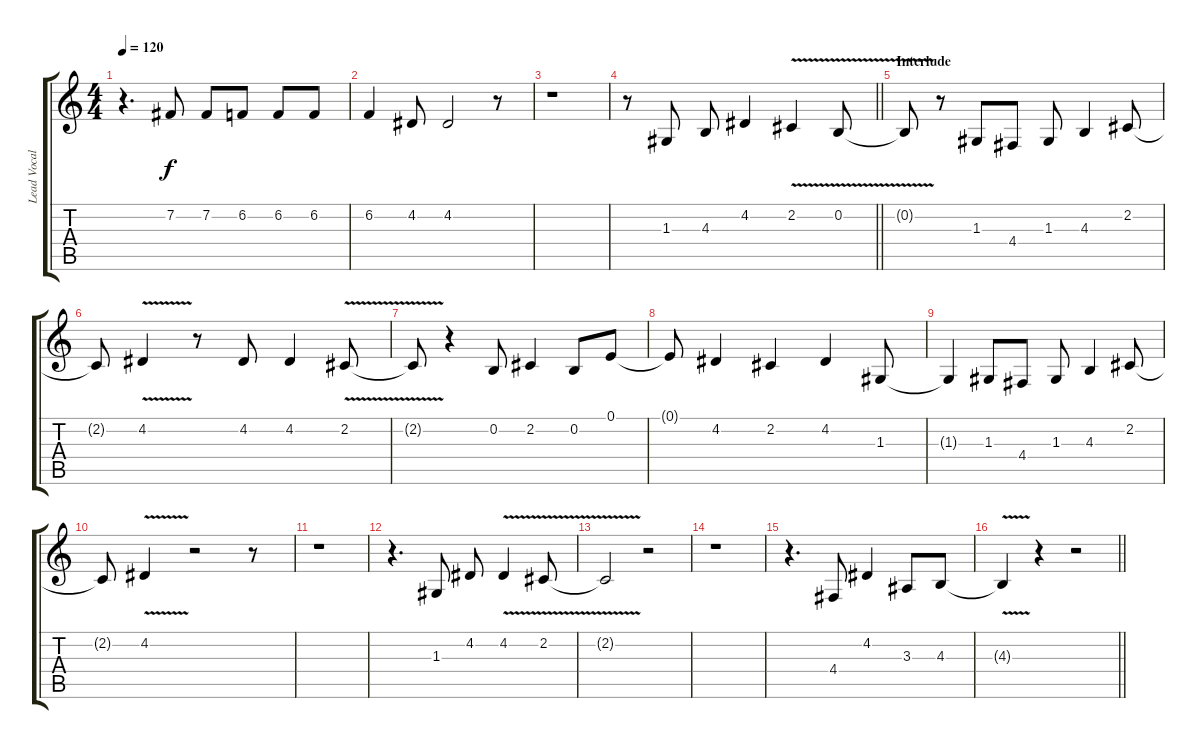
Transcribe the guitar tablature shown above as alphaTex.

\track ("Lead Vocals" "Lead Vocal") {instrument violin}
\staff {score tabs}
\tuning (E4 B3 G3 D3 A2 E2) {hide}
\ts (4 4)
\tempo 120
\clef g2
\ks c
r.4{d dy f} 7.2.8 7.2.8 6.2.8 6.2.8 6.2.8 |
6.2.4 4.2.8 4.2.2 r.8 |
r.1 |
\barLineRight lightlight
r.8 1.3.8 4.3.8 4.2.4 2.2{v}.4 0.2{v}.8 |
\section ("" "Interlude")
0.2{t}.8 r.8 1.3.8 4.4.8 1.3.8 4.3.4 2.2.8 |
2.2{t}.8 4.2{v}.4 r.8 4.2.8 4.2.4 2.2{v}.8 |
2.2{t}.8 r.4 0.2.8 2.2.4 0.2.8 0.1.8 |
0.1{t}.8 4.2.4 2.2.4 4.2.4 1.3.8 |
1.3{t}.4 1.3.8 4.4.8 1.3.8 4.3.4 2.2.8 |
2.2{t}.8 4.2{v}.4 r.2 r.8 |
r.1 |
r.4{d} 1.3.8 4.2.8 4.2{v}.4 2.2{v}.8 |
2.2{t}.2 r.2 |
r.1 |
r.4{d} 4.4.8 4.2.4 3.3.8 4.3.8 |
\barLineRight lightlight
4.3{v t}.4 r.4 r.2
